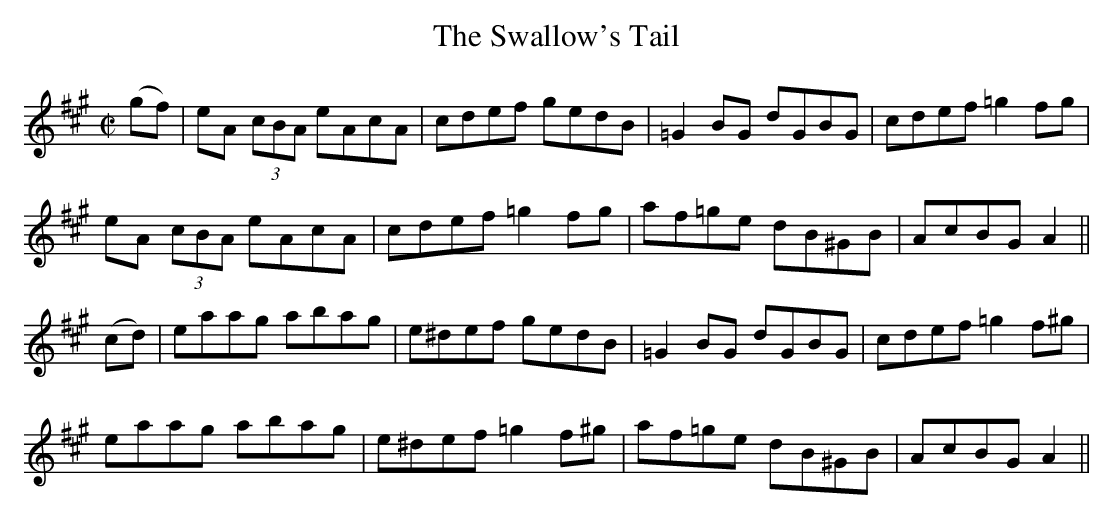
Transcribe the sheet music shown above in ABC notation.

X:1
T: The Swallow's Tail
M: C|
L: 1/8
K: A
(gf)|eA (3cBA eAcA|cdef gedB|=G2BG dGBG|cdef=g2fg|
eA (3cBA eAcA|cdef =g2fg|af=ge dB^GB|AcBGA2||
(cd)|eaag abag|e^def gedB|=G2BG dGBG|cdef =g2f^g|
eaag abag|e^def=g2f^g|af=ge dB^GB|AcBGA2||
